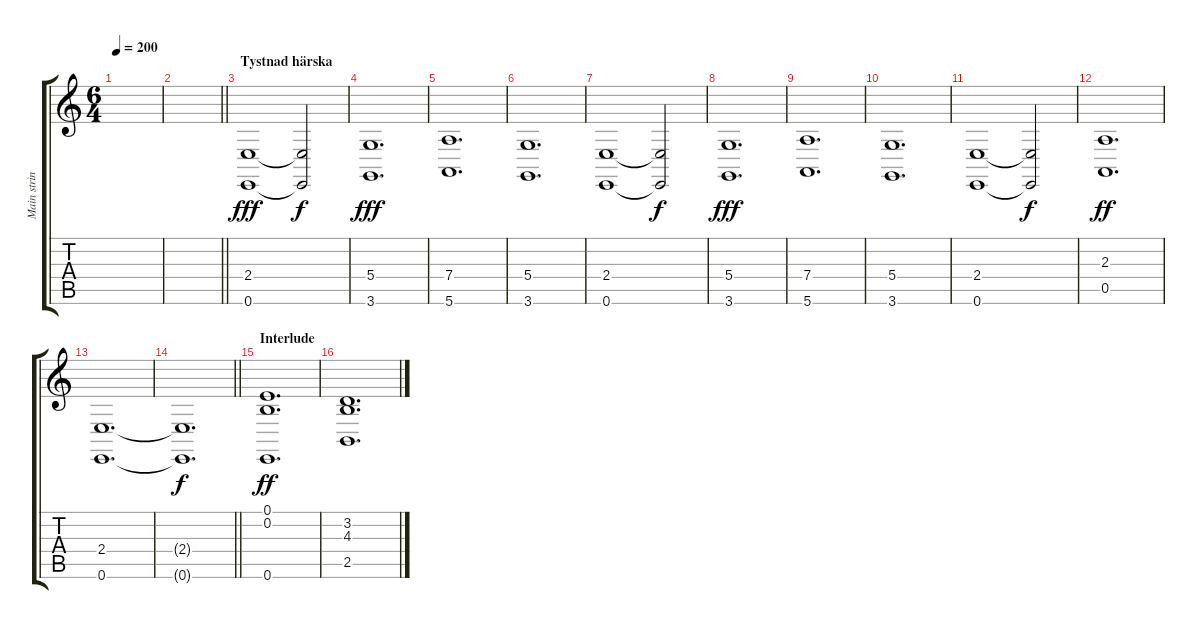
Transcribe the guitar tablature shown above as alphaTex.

\track ("Main strings" "Main strin") {instrument stringensemble2}
\staff {score tabs}
\tuning (E4 B3 G3 D3 A2 E2) {hide}
\ts (6 4)
\tempo 200
\clef g2
\ks c
|
\barLineRight lightlight
|
\section ("" "Tystnad härska")
(2.4 0.6).1{dy fff} (2.4{t} 0.6{t}).2{dy f} |
(5.4 3.6).1{d dy fff} |
(7.4 5.6).1{d} |
(5.4 3.6).1{d} |
(2.4 0.6).1 (2.4{t} 0.6{t}).2{dy f} |
(5.4 3.6).1{d dy fff} |
(7.4 5.6).1{d} |
(5.4 3.6).1{d} |
(2.4 0.6).1 (2.4{t} 0.6{t}).2{dy f} |
(2.3 0.5).1{d dy ff} |
(2.4 0.6).1{d} |
\barLineRight lightlight
(2.4{t} 0.6{t}).1{d dy f} |
\section ("" "Interlude")
(0.1 0.2 0.6).1{d dy ff instrument stringensemble2} |
(3.2 4.3 2.5).1{d}
